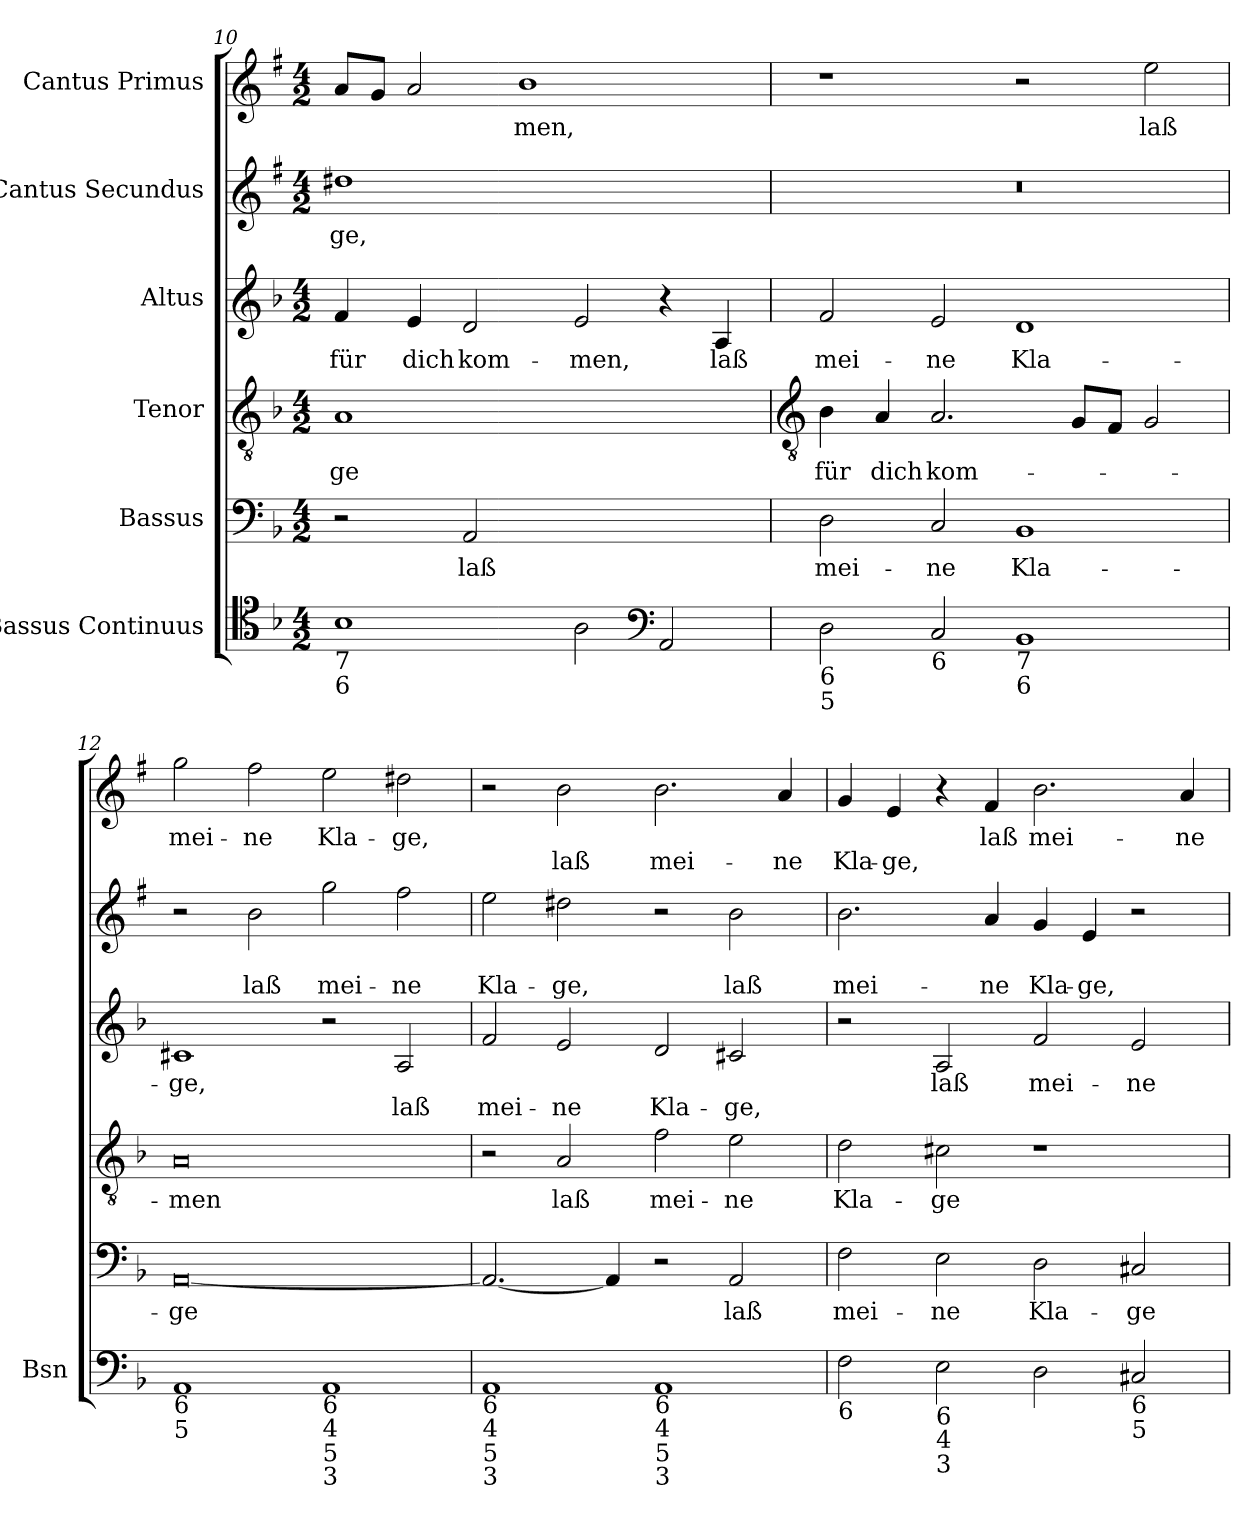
**kern	**kern	**text	**kern	**text	**kern	**text	**text	**kern	**text	**text	**kern	**text	**text
*part6	*part5	*part5	*part4	*part4	*part3	*part3	*part3	*part2	*part2	*part2	*part1	*part1	*part1
*staff6	*staff5	*staff5	*staff4	*staff4	*staff3	*staff3	*staff3	*staff2	*staff2	*staff2	*staff1	*staff1	*staff1
*I"Bassus Continuus	*I"Bassus	*	*I"Tenor	*	*I"Altus	*	*	*I"Cantus Secundus	*	*	*I"Cantus Primus	*	*
*I'Bsn	*	*	*	*	*	*	*	*	*	*	*	*	*
*clefC4	*clefF4	*	*clefGv2	*	*clefG2	*	*	*clefG2	*	*	*clefG2	*	*
*	*	*	*	*	*	*	*	*ITrd1c2	*	*	*ITrd1c2	*	*
*k[b-]	*k[b-]	*	*k[b-]	*	*k[b-]	*	*	*k[b-]	*	*	*k[b-]	*	*
*F:	*F:	*	*F:	*	*F:	*	*	*F:	*	*	*F:	*	*
*M4/2	*M4/2	*	*M4/2	*	*M4/2	*	*	*M4/2	*	*	*M4/2	*	*
=10	=10	=10	=10	=10	=10	=10	=10	=10	=10	=10	=10	=10	=10
!LO:TX:b:t=7	!	!	!	!	!	!	!	!	!	!	!	!	!
!LO:TX:b:t=6	!	!	!	!	!	!	!	!	!	!	!	!	!
!	!	!	!	!LO:LY:b	!	!LO:LY:b	!	!	!LO:LY:b	!	!	!	!
1B-	2r	.	1A	-ge	4f	für	.	1cc#X	-ge,	.	8gL	.	.
.	.	.	.	.	.	.	.	.	.	.	8fJ	.	.
!	!	!	!	!	!	!LO:LY:b	!	!	!	!	!	!	!
.	.	.	.	.	4e	dich	.	.	.	.	2g	.	.
!	!	!LO:LY:b	!	!	!	!LO:LY:b	!	!	!	!	!	!	!
.	2AA	laß	.	.	2d	kom-	.	.	.	.	.	.	.
!	!	!	!	!	!	!	!	!	!	!	!	!LO:LY:b	!
.	.	.	.	.	.	.	.	.	.	.	1a	men,	.
!	!	!	!	!	!	!LO:LY:b	!	!	!	!	!	!	!
2A	1ryy	.	1ryy	.	2e	-men,	.	1ryy	.	.	.	.	.
*clefF4	*	*	*	*	*	*	*	*	*	*	*	*	*
2AA	.	.	.	.	4r	.	.	.	.	.	.	.	.
!	!	!	!	!	!	!LO:LY:b	!	!	!	!	!	!	!
.	.	.	.	.	4A	laß	.	.	.	.	4ryy	.	.
!!LO:LB:g=z
=11	=11	=11	=11	=11	=11	=11	=11	=11	=11	=11	=11	=11	=11
*	*	*	*clefGv2	*	*	*	*	*	*	*	*	*	*
!LO:TX:b:t=6	!	!	!	!	!	!	!	!	!	!	!	!	!
!LO:TX:b:t=5	!	!	!	!	!	!	!	!	!	!	!	!	!
!	!	!LO:LY:b	!	!LO:LY:b	!	!LO:LY:b	!	!	!	!	!	!	!
2D	2D	mei-	4B-	für	2f	mei-	.	0r	.	.	1r	.	.
!	!	!	!	!LO:LY:b	!	!	!	!	!	!	!	!	!
.	.	.	4A	dich	.	.	.	.	.	.	.	.	.
!LO:TX:b:t=6	!	!	!	!	!	!	!	!	!	!	!	!	!
!	!	!LO:LY:b	!	!LO:LY:b	!	!LO:LY:b	!	!	!	!	!	!	!
2C	2C	-ne	2.A	kom-	2e	-ne	.	.	.	.	.	.	.
!LO:TX:b:t=7	!	!	!	!	!	!	!	!	!	!	!	!	!
!LO:TX:b:t=6	!	!	!	!	!	!	!	!	!	!	!	!	!
!	!	!LO:LY:b	!	!	!	!LO:LY:b	!	!	!	!	!	!	!
1BB-	1BB-	Kla-	.	.	1d	Kla-	.	.	.	.	2r	.	.
.	.	.	8GL	.	.	.	.	.	.	.	.	.	.
.	.	.	8FJ	.	.	.	.	.	.	.	.	.	.
!	!	!	!	!	!	!	!	!	!	!	!	!LO:LY:b	!
.	.	.	2G	.	.	.	.	.	.	.	2dd	laß	.
=12	=12	=12	=12	=12	=12	=12	=12	=12	=12	=12	=12	=12	=12
!LO:TX:b:t=6	!	!	!	!	!	!	!	!	!	!	!	!	!
!LO:TX:b:t=5	!	!	!	!	!	!	!	!	!	!	!	!	!
!	!	!LO:LY:b	!	!LO:LY:b	!	!LO:LY:b	!	!	!	!	!	!LO:LY:b	!
1AA	[0AA	-ge	0A	-men	1c#X	-ge,	.	2r	.	.	2ff	mei-	.
!	!	!	!	!	!	!	!	!	!	!LO:LY:b	!	!LO:LY:b	!
.	.	.	.	.	.	.	.	2a	.	laß	2ee	-ne	.
!LO:TX:b:t=6\n4	!	!	!	!	!	!	!	!	!	!	!	!	!
!LO:TX:b:t=5\n3	!	!	!	!	!	!	!	!	!	!	!	!	!
!	!	!	!	!	!	!	!	!	!	!LO:LY:b	!	!LO:LY:b	!
1AA	.	.	.	.	2r	.	.	2ff	.	mei-	2dd	Kla-	.
!	!	!	!	!	!	!	!LO:LY:b	!	!	!LO:LY:b	!	!LO:LY:b	!
.	.	.	.	.	2A	.	laß	2ee	.	-ne	2cc#X	-ge,	.
=13	=13	=13	=13	=13	=13	=13	=13	=13	=13	=13	=13	=13	=13
!LO:TX:b:t=6\n4	!	!	!	!	!	!	!	!	!	!	!	!	!
!LO:TX:b:t=5\n3	!	!	!	!	!	!	!	!	!	!	!	!	!
!	!	!	!	!	!	!	!LO:LY:b	!	!	!LO:LY:b	!	!	!
1AA	2.AA_	.	2r	.	2f	.	mei-	2dd	.	Kla-	2r	.	.
!	!	!	!	!LO:LY:b	!	!	!LO:LY:b	!	!	!LO:LY:b	!	!	!LO:LY:b
.	.	.	2A	laß	2e	.	-ne	2cc#X	.	-ge,	2a	.	laß
.	4AA]	.	.	.	.	.	.	.	.	.	.	.	.
!LO:TX:b:t=6\n4	!	!	!	!	!	!	!	!	!	!	!	!	!
!LO:TX:b:t=5\n3	!	!	!	!	!	!	!	!	!	!	!	!	!
!	!	!	!	!LO:LY:b	!	!	!LO:LY:b	!	!	!	!	!	!LO:LY:b
1AA	2r	.	2f	mei-	2d	.	Kla-	2r	.	.	2.a	.	mei-
!	!	!LO:LY:b	!	!LO:LY:b	!	!	!LO:LY:b	!	!	!LO:LY:b	!	!	!
.	2AA	laß	2e	-ne	2c#X	.	-ge,	2a	.	laß	.	.	.
!	!	!	!	!	!	!	!	!	!	!	!	!	!LO:LY:b
.	.	.	.	.	.	.	.	.	.	.	4g	.	-ne
=14	=14	=14	=14	=14	=14	=14	=14	=14	=14	=14	=14	=14	=14
!LO:TX:b:t=6	!	!	!	!	!	!	!	!	!	!	!	!	!
!	!	!LO:LY:b	!	!LO:LY:b	!	!	!	!	!	!LO:LY:b	!	!	!LO:LY:b
2F	2F	mei-	2d	Kla-	2r	.	.	2.a	.	mei-	4f	.	Kla-
!	!	!	!	!	!	!	!	!	!	!	!	!	!LO:LY:b
.	.	.	.	.	.	.	.	.	.	.	4d	.	-ge,
!LO:TX:b:t=6\n4	!	!	!	!	!	!	!	!	!	!	!	!	!
!LO:TX:b:t=3	!	!	!	!	!	!	!	!	!	!	!	!	!
!	!	!LO:LY:b	!	!LO:LY:b	!	!LO:LY:b	!	!	!	!	!	!	!
2E	2E	-ne	2c#X	-ge	2A	laß	.	.	.	.	4r	.	.
!	!	!	!	!	!	!	!	!	!	!LO:LY:b	!	!LO:LY:b	!
.	.	.	.	.	.	.	.	4g	.	-ne	4e	laß	.
!	!	!LO:LY:b	!	!	!	!LO:LY:b	!	!	!	!LO:LY:b	!	!LO:LY:b	!
2D	2D	Kla-	1r	.	2f	mei-	.	4f	.	Kla-	2.a	mei-	.
!	!	!	!	!	!	!	!	!	!	!LO:LY:b	!	!	!
.	.	.	.	.	.	.	.	4d	.	-ge,	.	.	.
!LO:TX:b:t=6	!	!	!	!	!	!	!	!	!	!	!	!	!
!LO:TX:b:t=5	!	!	!	!	!	!	!	!	!	!	!	!	!
!	!	!LO:LY:b	!	!	!	!LO:LY:b	!	!	!	!	!	!	!
2C#X	2C#X	-ge	.	.	2e	-ne	.	2r	.	.	.	.	.
!	!	!	!	!	!	!	!	!	!	!	!	!LO:LY:b	!
.	.	.	.	.	.	.	.	.	.	.	4g	-ne	.
=	=	=	=	=	=	=	=	=	=	=	=	=	=
*-	*-	*-	*-	*-	*-	*-	*-	*-	*-	*-	*-	*-	*-
